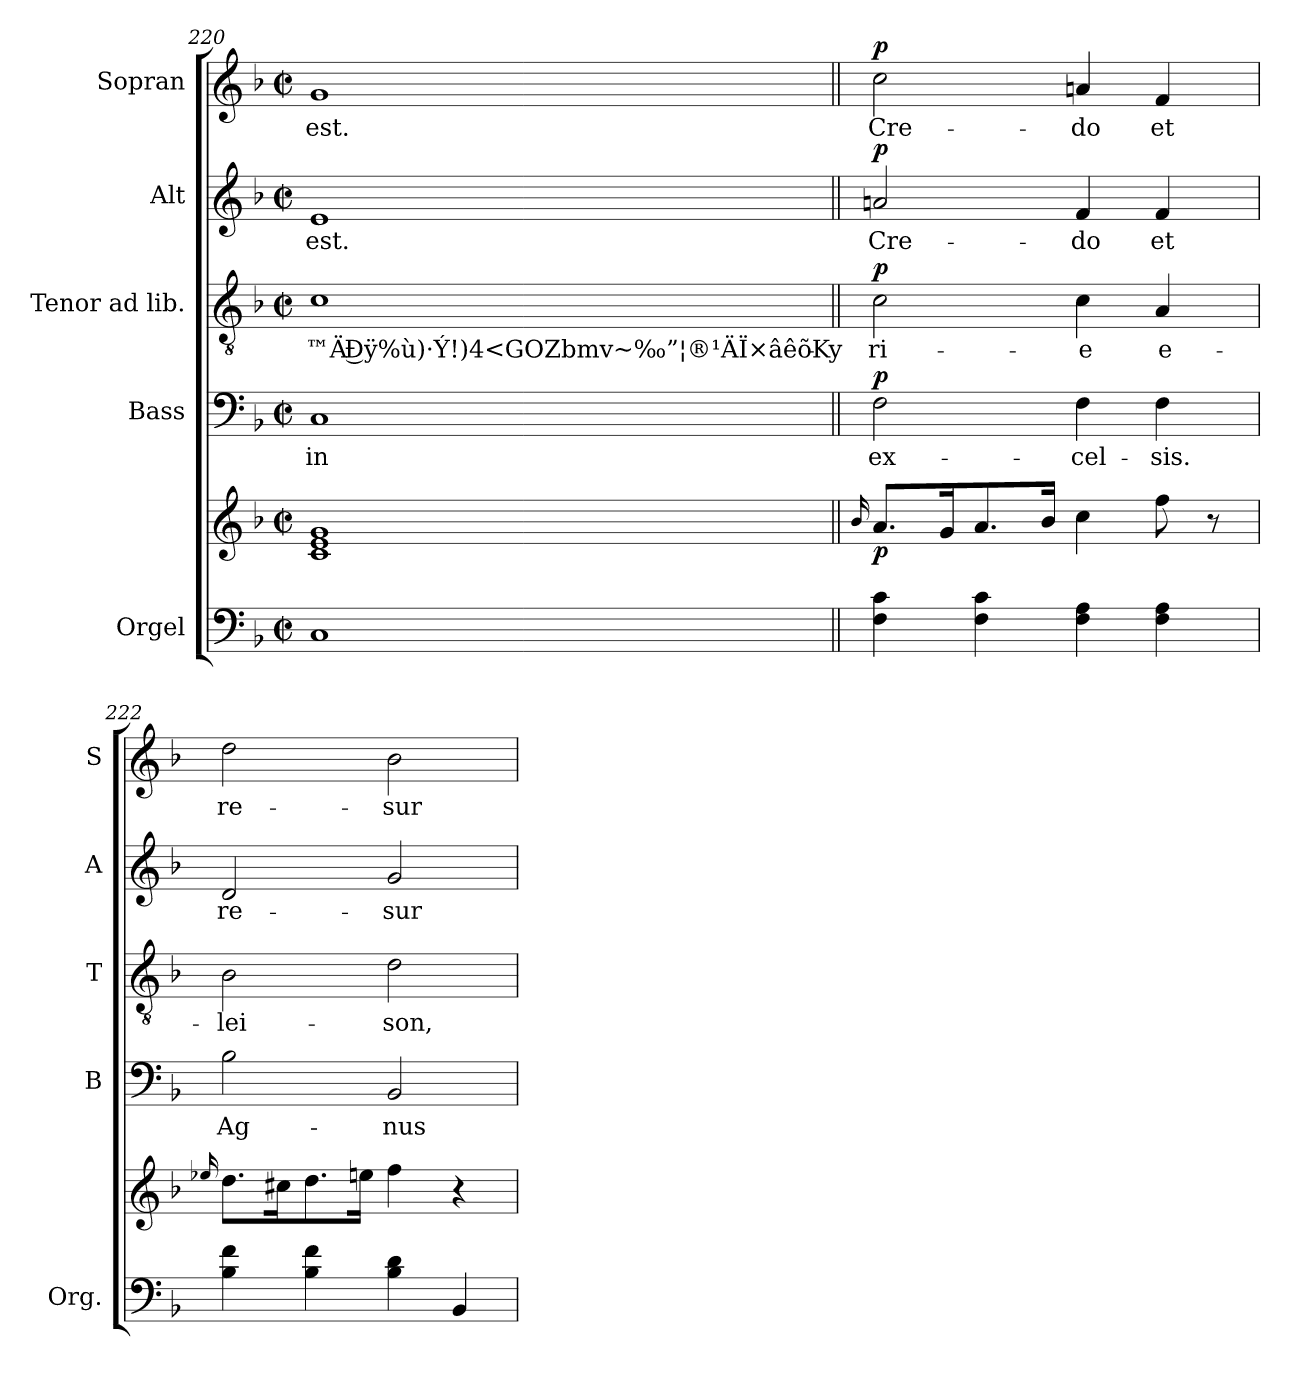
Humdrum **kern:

**kern	**kern	**dynam	**kern	**text	**dynam	**kern	**text	**dynam	**kern	**text	**dynam	**kern	**text	**dynam
*part5	*part5	*part5	*part4	*part4	*part4	*part3	*part3	*part3	*part2	*part2	*part2	*part1	*part1	*part1
*staff6	*staff5	*staff5/6	*staff4	*staff4	*staff4	*staff3	*staff3	*staff3	*staff2	*staff2	*staff2	*staff1	*staff1	*staff1
*I"Orgel	*	*	*I"Bass	*	*	*I"Tenor ad lib.	*	*	*I"Alt	*	*	*I"Sopran	*	*
*I'Org.	*	*	*I'B	*	*	*I'T	*	*	*I'A	*	*	*I'S	*	*
*clefF4	*clefG2	*	*clefF4	*	*	*clefGv2	*	*	*clefG2	*	*	*clefG2	*	*
*k[b-]	*k[b-]	*	*k[b-]	*	*	*k[b-]	*	*	*k[b-]	*	*	*k[b-]	*	*
*F:	*F:	*	*F:	*	*	*F:	*	*	*F:	*	*	*F:	*	*
*M2/2	*M2/2	*	*M2/2	*	*	*M2/2	*	*	*M2/2	*	*	*M2/2	*	*
*met(c|)	*met(c|)	*	*met(c|)	*	*	*met(c|)	*	*	*met(c|)	*	*	*met(c|)	*	*
=220	=220	=220	=220	=220	=220	=220	=220	=220	=220	=220	=220	=220	=220	=220
!	!	!	!	!LO:LY:b	!	!	!LO:LY:b	!	!	!LO:LY:b	!	!	!LO:LY:b	!
1C	1c 1e 1g	.	1C	in	.	1c	™Ä Ðÿ%ù)·Ý!)4<GOZbmv~‰”¦®¹ÄÏ×âêõKy-	.	1e	est.	.	1g	est.	.
!!LO:PB:g=z
=221||	=221||	=221||	=221||	=221||	=221||	=221||	=221||	=221||	=221||	=221||	=221||	=221||	=221||	=221||
.	16qqb-/	.	.	.	.	.	.	.	.	.	.	.	.	.
!	!	!LO:DY:b	!	!LO:LY:b	!LO:DY:a	!	!LO:LY:b	!LO:DY:a	!	!LO:LY:b	!LO:DY:a	!	!LO:LY:b	!LO:DY:a
4F\ 4c\	8.a/L	p	2F\	ex-	p	2c\	-ri-	p	2an/	Cre-	p	2cc\	Cre-	p
.	16g/k	.	.	.	.	.	.	.	.	.	.	.	.	.
4F\ 4c\	8.a/	.	.	.	.	.	.	.	.	.	.	.	.	.
.	16b-/Jk	.	.	.	.	.	.	.	.	.	.	.	.	.
!	!	!	!	!LO:LY:b	!	!	!LO:LY:b	!	!	!LO:LY:b	!	!	!LO:LY:b	!
4F\ 4A\	4cc\	.	4F\	-cel-	.	4c\	-e	.	4f/	-do	.	4an/	-do	.
!	!	!	!	!LO:LY:b	!	!	!LO:LY:b	!	!	!LO:LY:b	!	!	!LO:LY:b	!
4F\ 4A\	8ff\	.	4F\	-sis.	.	4A/	e-	.	4f/	et	.	4f/	et	.
.	8r	.	.	.	.	.	.	.	.	.	.	.	.	.
=222	=222	=222	=222	=222	=222	=222	=222	=222	=222	=222	=222	=222	=222	=222
.	16qqee-X/	.	.	.	.	.	.	.	.	.	.	.	.	.
!	!	!	!	!LO:LY:b	!	!	!LO:LY:b	!	!	!LO:LY:b	!	!	!LO:LY:b	!
4B-\ 4f\	8.dd\L	.	2B-\	Ag-	.	2B-\	-lei-	.	2d/	re-	.	2dd\	re-	.
.	16cc#X\k	.	.	.	.	.	.	.	.	.	.	.	.	.
4B-\ 4f\	8.dd\	.	.	.	.	.	.	.	.	.	.	.	.	.
.	16een\Jk	.	.	.	.	.	.	.	.	.	.	.	.	.
!	!	!	!	!LO:LY:b	!	!	!LO:LY:b	!	!	!LO:LY:b	!	!	!LO:LY:b	!
4B-\ 4d\	4ff\	.	2BB-/	-nus	.	2d\	-son,	.	2g/	-sur-	.	2b-\	-sur-	.
4BB-/	4r	.	.	.	.	.	.	.	.	.	.	.	.	.
=	=	=	=	=	=	=	=	=	=	=	=	=	=	=
*-	*-	*-	*-	*-	*-	*-	*-	*-	*-	*-	*-	*-	*-	*-
